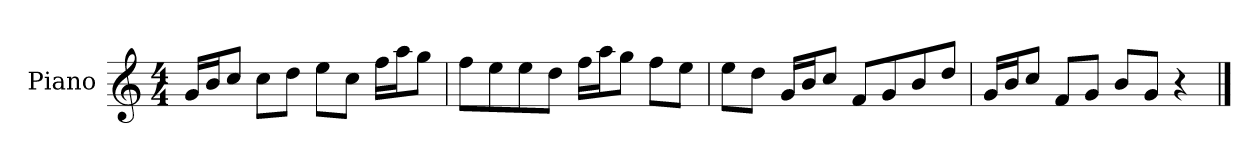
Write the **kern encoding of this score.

**kern
*part1
*staff1
*I"Piano
*I'P-no
*clefG2
*k[]
*M4/4
*MM90
=1
16g/LL
16b/J
8cc/J
8cc\L
8dd\J
8ee\L
8cc\J
16ff\LL
16aa\J
8gg\J
=2
8ff\L
8ee\
8ee\
8dd\J
16ff\LL
16aa\J
8gg\J
8ff\L
8ee\J
=3
8ee\L
8dd\J
16g/LL
16b/J
8cc/J
8f/L
8g/
8b/
8dd/J
=4
16g/LL
16b/J
8cc/J
8f/L
8g/J
8b/L
8g/J
4r
==
*-
